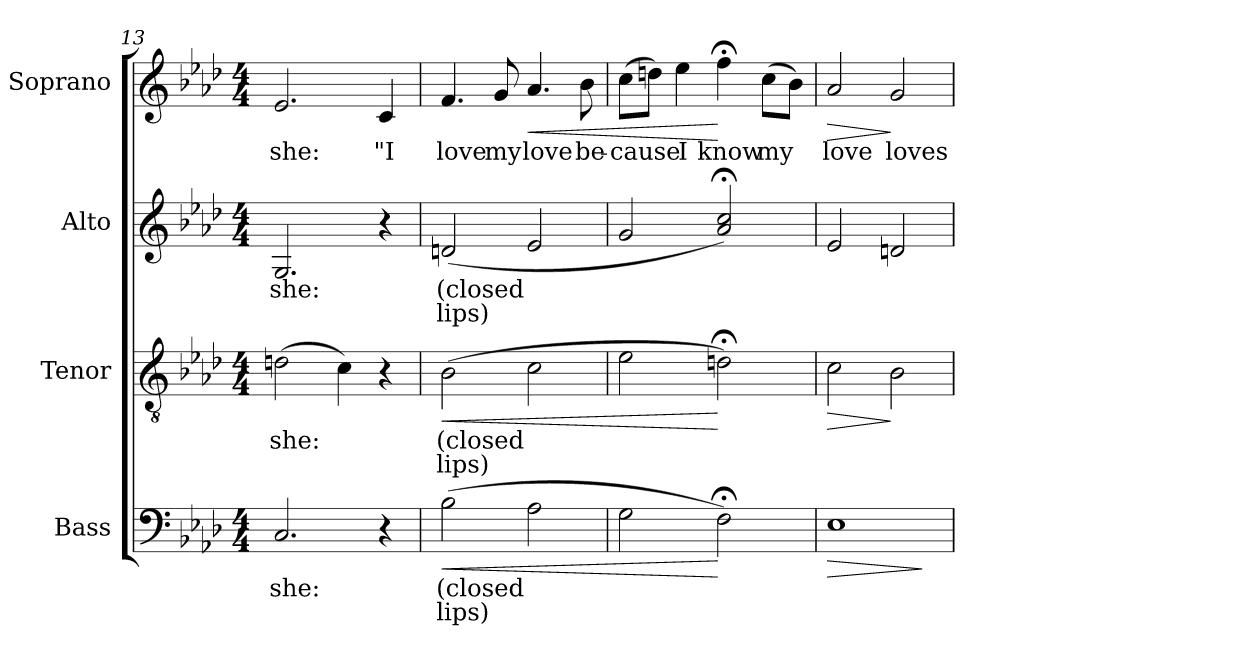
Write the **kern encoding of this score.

**kern	**text	**text	**dynam	**kern	**text	**text	**dynam	**kern	**text	**text	**kern	**text	**dynam
*part4	*part4	*part4	*part4	*part3	*part3	*part3	*part3	*part2	*part2	*part2	*part1	*part1	*part1
*staff4	*staff4	*staff4	*staff4	*staff3	*staff3	*staff3	*staff3	*staff2	*staff2	*staff2	*staff1	*staff1	*staff1
*I"Bass	*	*	*	*I"Tenor	*	*	*	*I"Alto	*	*	*I"Soprano	*	*
*I'B.	*	*	*	*I'T.	*	*	*	*I'A.	*	*	*I'S.	*	*
*clefF4	*	*	*	*clefGv2	*	*	*	*clefG2	*	*	*clefG2	*	*
*	*	*	*	*ITrd7c12	*	*	*	*	*	*	*	*	*
*k[b-e-a-d-]	*	*	*	*k[b-e-a-d-]	*	*	*	*k[b-e-a-d-]	*	*	*k[b-e-a-d-]	*	*
*A-:	*	*	*	*A-:	*	*	*	*A-:	*	*	*A-:	*	*
*M4/4	*	*	*	*M4/4	*	*	*	*M4/4	*	*	*M4/4	*	*
=13	=13	=13	=13	=13	=13	=13	=13	=13	=13	=13	=13	=13	=13
!	!LO:LY:b:color=#000000	!	!	!	!	!	!	!	!	!	!	!	!
!	!	!	!	!	!LO:LY:b:color=#000000	!	!	!	!	!	!	!	!
!	!	!	!	!	!	!	!	!	!LO:LY:b:color=#000000	!	!	!	!
!	!	!	!	!	!	!	!	!	!	!	!	!LO:LY:b:color=#000000	!
2.Ci/	she:	.	.	(2Dni\	she:	.	.	2.Gi/	she:	.	2.e-i/	she:	.
.	.	.	.	4Ci\)	.	.	.	.	.	.	.	.	.
!	!	!	!	!	!	!	!	!	!	!	!	!LO:LY:b:color=#000000	!
4r	.	.	.	4r	.	.	.	4r	.	.	4ci/	"I	.
=14	=14	=14	=14	=14	=14	=14	=14	=14	=14	=14	=14	=14	=14
!	!LO:LY:b:color=#000000	!LO:LY:b:color=#000000	!LO:HP:b	!	!	!	!	!	!	!	!	!	!
!	!	!	!	!	!LO:LY:b:color=#000000	!LO:LY:b:color=#000000	!LO:HP:b	!	!	!	!	!	!
!	!	!	!	!	!	!	!	!	!LO:LY:b:color=#000000	!LO:LY:b:color=#000000	!	!	!
!	!	!	!	!	!	!	!	!	!	!	!	!LO:LY:b:color=#000000	!
(2B-i\	(closed	lips)	<	(2BB-i\	(closed	lips)	<	(2dni/	(closed	lips)	4.fi/	love	.
!	!	!	!	!	!	!	!	!	!	!	!	!LO:LY:b:color=#000000	!
.	.	.	.	.	.	.	.	.	.	.	8gi/	my	.
!	!	!	!	!	!	!	!	!	!	!	!	!LO:LY:b:color=#000000	!LO:HP:b
2A-i\	.	.	.	2Ci\	.	.	.	2e-i/	.	.	4.a-i/	love	<
!	!	!	!	!	!	!	!	!	!	!	!	!LO:LY:b:color=#000000	!
.	.	.	.	.	.	.	.	.	.	.	8b-i\	be-	.
=15	=15	=15	=15	=15	=15	=15	=15	=15	=15	=15	=15	=15	=15
!	!	!	!	!	!	!	!	!	!	!	!	!LO:LY:b:color=#000000	!
2Gi\	.	.	.	2E-i\	.	.	.	2gi/	.	.	(8cci\L	-cause	.
.	.	.	.	.	.	.	.	.	.	.	8ddni\J)	.	.
!	!	!	!	!	!	!	!	!	!	!	!	!LO:LY:b:color=#000000	!
.	.	.	.	.	.	.	.	.	.	.	4ee-i\	I	.
!	!	!	!	!	!	!	!	!	!	!	!	!LO:LY:b:color=#000000	!
2F;i\)	.	.	[	2Dn;i\)	.	.	[	2a-i/; 2cci;)	.	.	4ff;i\	know	[
!	!	!	!	!	!	!	!	!	!	!	!	!LO:LY:b:color=#000000	!
.	.	.	.	.	.	.	.	.	.	.	(8cci\L	my	.
.	.	.	.	.	.	.	.	.	.	.	8b-i\J)	.	.
!!LO:PB:g=z
=16	=16	=16	=16	=16	=16	=16	=16	=16	=16	=16	=16	=16	=16
!	!	!	!LO:HP:b	!	!	!	!LO:HP:b	!	!	!	!	!	!
!	!	!	!	!	!	!	!	!	!	!	!	!LO:LY:b:color=#000000	!LO:HP:b
1E-i	.	.	>	2Ci\	.	.	>	2e-i/	.	.	2a-i/	love	>
!	!	!	!	!	!	!	!	!	!	!	!	!LO:LY:b:color=#000000	!
.	.	.	.	2BB-i\	.	.	]	2dni/	.	.	2gi/	loves	]
.	.	.	]	.	.	.	.	.	.	.	.	.	.
=	=	=	=	=	=	=	=	=	=	=	=	=	=
*-	*-	*-	*-	*-	*-	*-	*-	*-	*-	*-	*-	*-	*-
